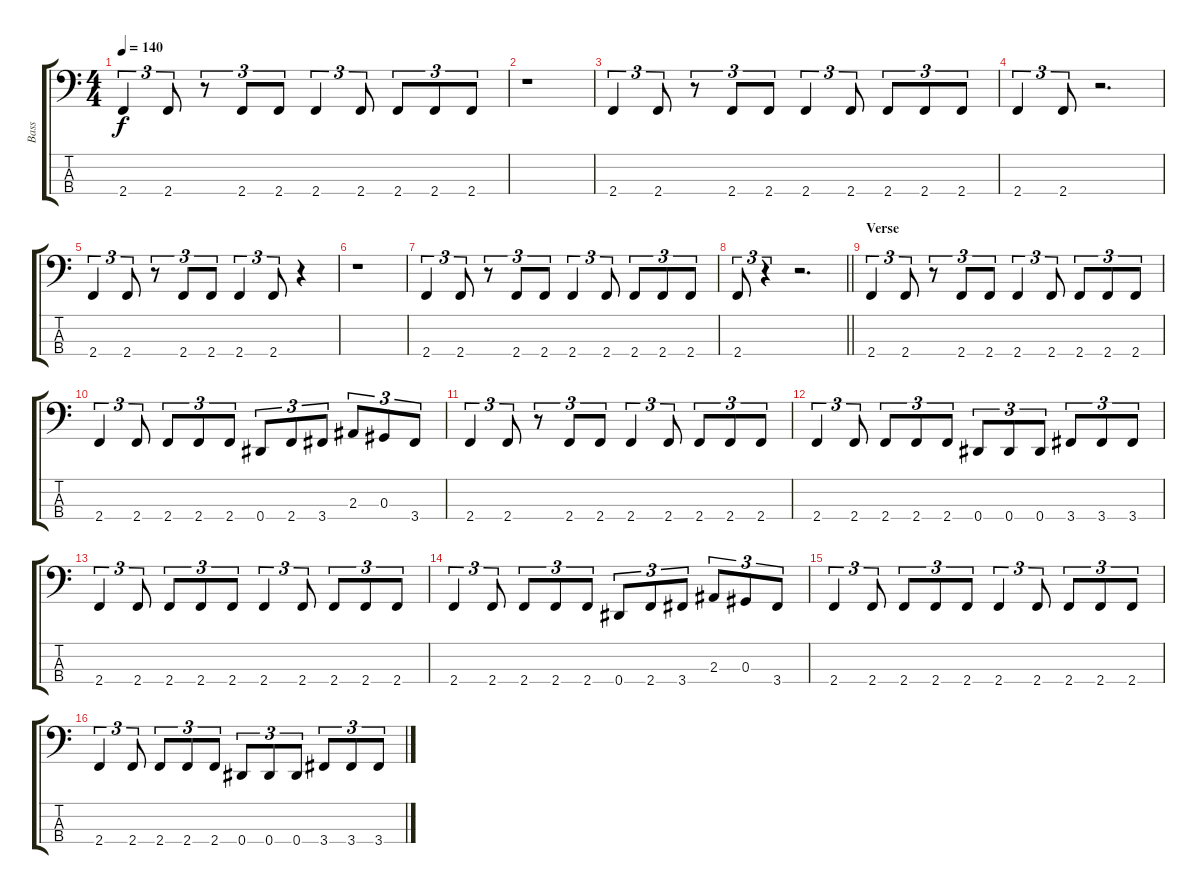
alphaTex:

\track ("Bass" "Bass") {instrument electricbassfinger}
\staff {score tabs}
\tuning (Gb2 Db2 Ab1 Eb1) {hide}
\ts (4 4)
\tempo 140
\clef f4
\ks c
2.4.4{tu (3 2) dy f} 2.4.8{tu (3 2)} r.8{tu (3 2)} 2.4.8{tu (3 2)} 2.4.8{tu (3 2)} 2.4.4{tu (3 2)} 2.4.8{tu (3 2)} 2.4.8{tu (3 2)} 2.4.8{tu (3 2)} 2.4.8{tu (3 2)} |
r.1 |
2.4.4{tu (3 2)} 2.4.8{tu (3 2)} r.8{tu (3 2)} 2.4.8{tu (3 2)} 2.4.8{tu (3 2)} 2.4.4{tu (3 2)} 2.4.8{tu (3 2)} 2.4.8{tu (3 2)} 2.4.8{tu (3 2)} 2.4.8{tu (3 2)} |
2.4.4{tu (3 2)} 2.4.8{tu (3 2)} r.2{d} |
2.4.4{tu (3 2)} 2.4.8{tu (3 2)} r.8{tu (3 2)} 2.4.8{tu (3 2)} 2.4.8{tu (3 2)} 2.4.4{tu (3 2)} 2.4.8{tu (3 2)} r.4 |
r.1 |
2.4.4{tu (3 2)} 2.4.8{tu (3 2)} r.8{tu (3 2)} 2.4.8{tu (3 2)} 2.4.8{tu (3 2)} 2.4.4{tu (3 2)} 2.4.8{tu (3 2)} 2.4.8{tu (3 2)} 2.4.8{tu (3 2)} 2.4.8{tu (3 2)} |
\barLineRight lightlight
2.4.8{tu (3 2)} r.4{tu (3 2)} r.2{d} |
\section ("" "Verse")
2.4.4{tu (3 2)} 2.4.8{tu (3 2)} r.8{tu (3 2)} 2.4.8{tu (3 2)} 2.4.8{tu (3 2)} 2.4.4{tu (3 2)} 2.4.8{tu (3 2)} 2.4.8{tu (3 2)} 2.4.8{tu (3 2)} 2.4.8{tu (3 2)} |
2.4.4{tu (3 2)} 2.4.8{tu (3 2)} 2.4.8{tu (3 2)} 2.4.8{tu (3 2)} 2.4.8{tu (3 2)} 0.4.8{tu (3 2)} 2.4.8{tu (3 2)} 3.4.8{tu (3 2)} 2.3.8{tu (3 2)} 0.3.8{tu (3 2)} 3.4.8{tu (3 2)} |
2.4.4{tu (3 2)} 2.4.8{tu (3 2)} r.8{tu (3 2)} 2.4.8{tu (3 2)} 2.4.8{tu (3 2)} 2.4.4{tu (3 2)} 2.4.8{tu (3 2)} 2.4.8{tu (3 2)} 2.4.8{tu (3 2)} 2.4.8{tu (3 2)} |
2.4.4{tu (3 2)} 2.4.8{tu (3 2)} 2.4.8{tu (3 2)} 2.4.8{tu (3 2)} 2.4.8{tu (3 2)} 0.4.8{tu (3 2)} 0.4.8{tu (3 2)} 0.4.8{tu (3 2)} 3.4.8{tu (3 2)} 3.4.8{tu (3 2)} 3.4.8{tu (3 2)} |
2.4.4{tu (3 2)} 2.4.8{tu (3 2)} 2.4.8{tu (3 2)} 2.4.8{tu (3 2)} 2.4.8{tu (3 2)} 2.4.4{tu (3 2)} 2.4.8{tu (3 2)} 2.4.8{tu (3 2)} 2.4.8{tu (3 2)} 2.4.8{tu (3 2)} |
2.4.4{tu (3 2)} 2.4.8{tu (3 2)} 2.4.8{tu (3 2)} 2.4.8{tu (3 2)} 2.4.8{tu (3 2)} 0.4.8{tu (3 2)} 2.4.8{tu (3 2)} 3.4.8{tu (3 2)} 2.3.8{tu (3 2)} 0.3.8{tu (3 2)} 3.4.8{tu (3 2)} |
2.4.4{tu (3 2)} 2.4.8{tu (3 2)} 2.4.8{tu (3 2)} 2.4.8{tu (3 2)} 2.4.8{tu (3 2)} 2.4.4{tu (3 2)} 2.4.8{tu (3 2)} 2.4.8{tu (3 2)} 2.4.8{tu (3 2)} 2.4.8{tu (3 2)} |
2.4.4{tu (3 2)} 2.4.8{tu (3 2)} 2.4.8{tu (3 2)} 2.4.8{tu (3 2)} 2.4.8{tu (3 2)} 0.4.8{tu (3 2)} 0.4.8{tu (3 2)} 0.4.8{tu (3 2)} 3.4.8{tu (3 2)} 3.4.8{tu (3 2)} 3.4.8{tu (3 2)}
